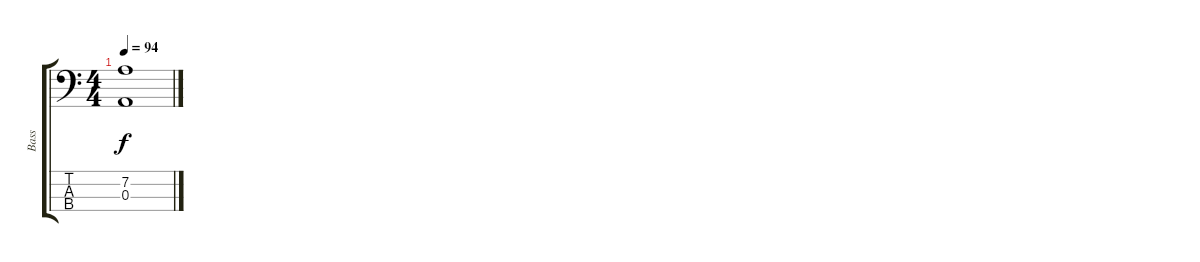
\track ("Bass" "Bass") {instrument electricbassfinger}
\staff {score tabs}
\tuning (G2 D2 A1 E1) {hide}
\ts (4 4)
\tempo 94
\clef f4
\ks c
(7.2{t} 0.3{t}).1{dy f}
